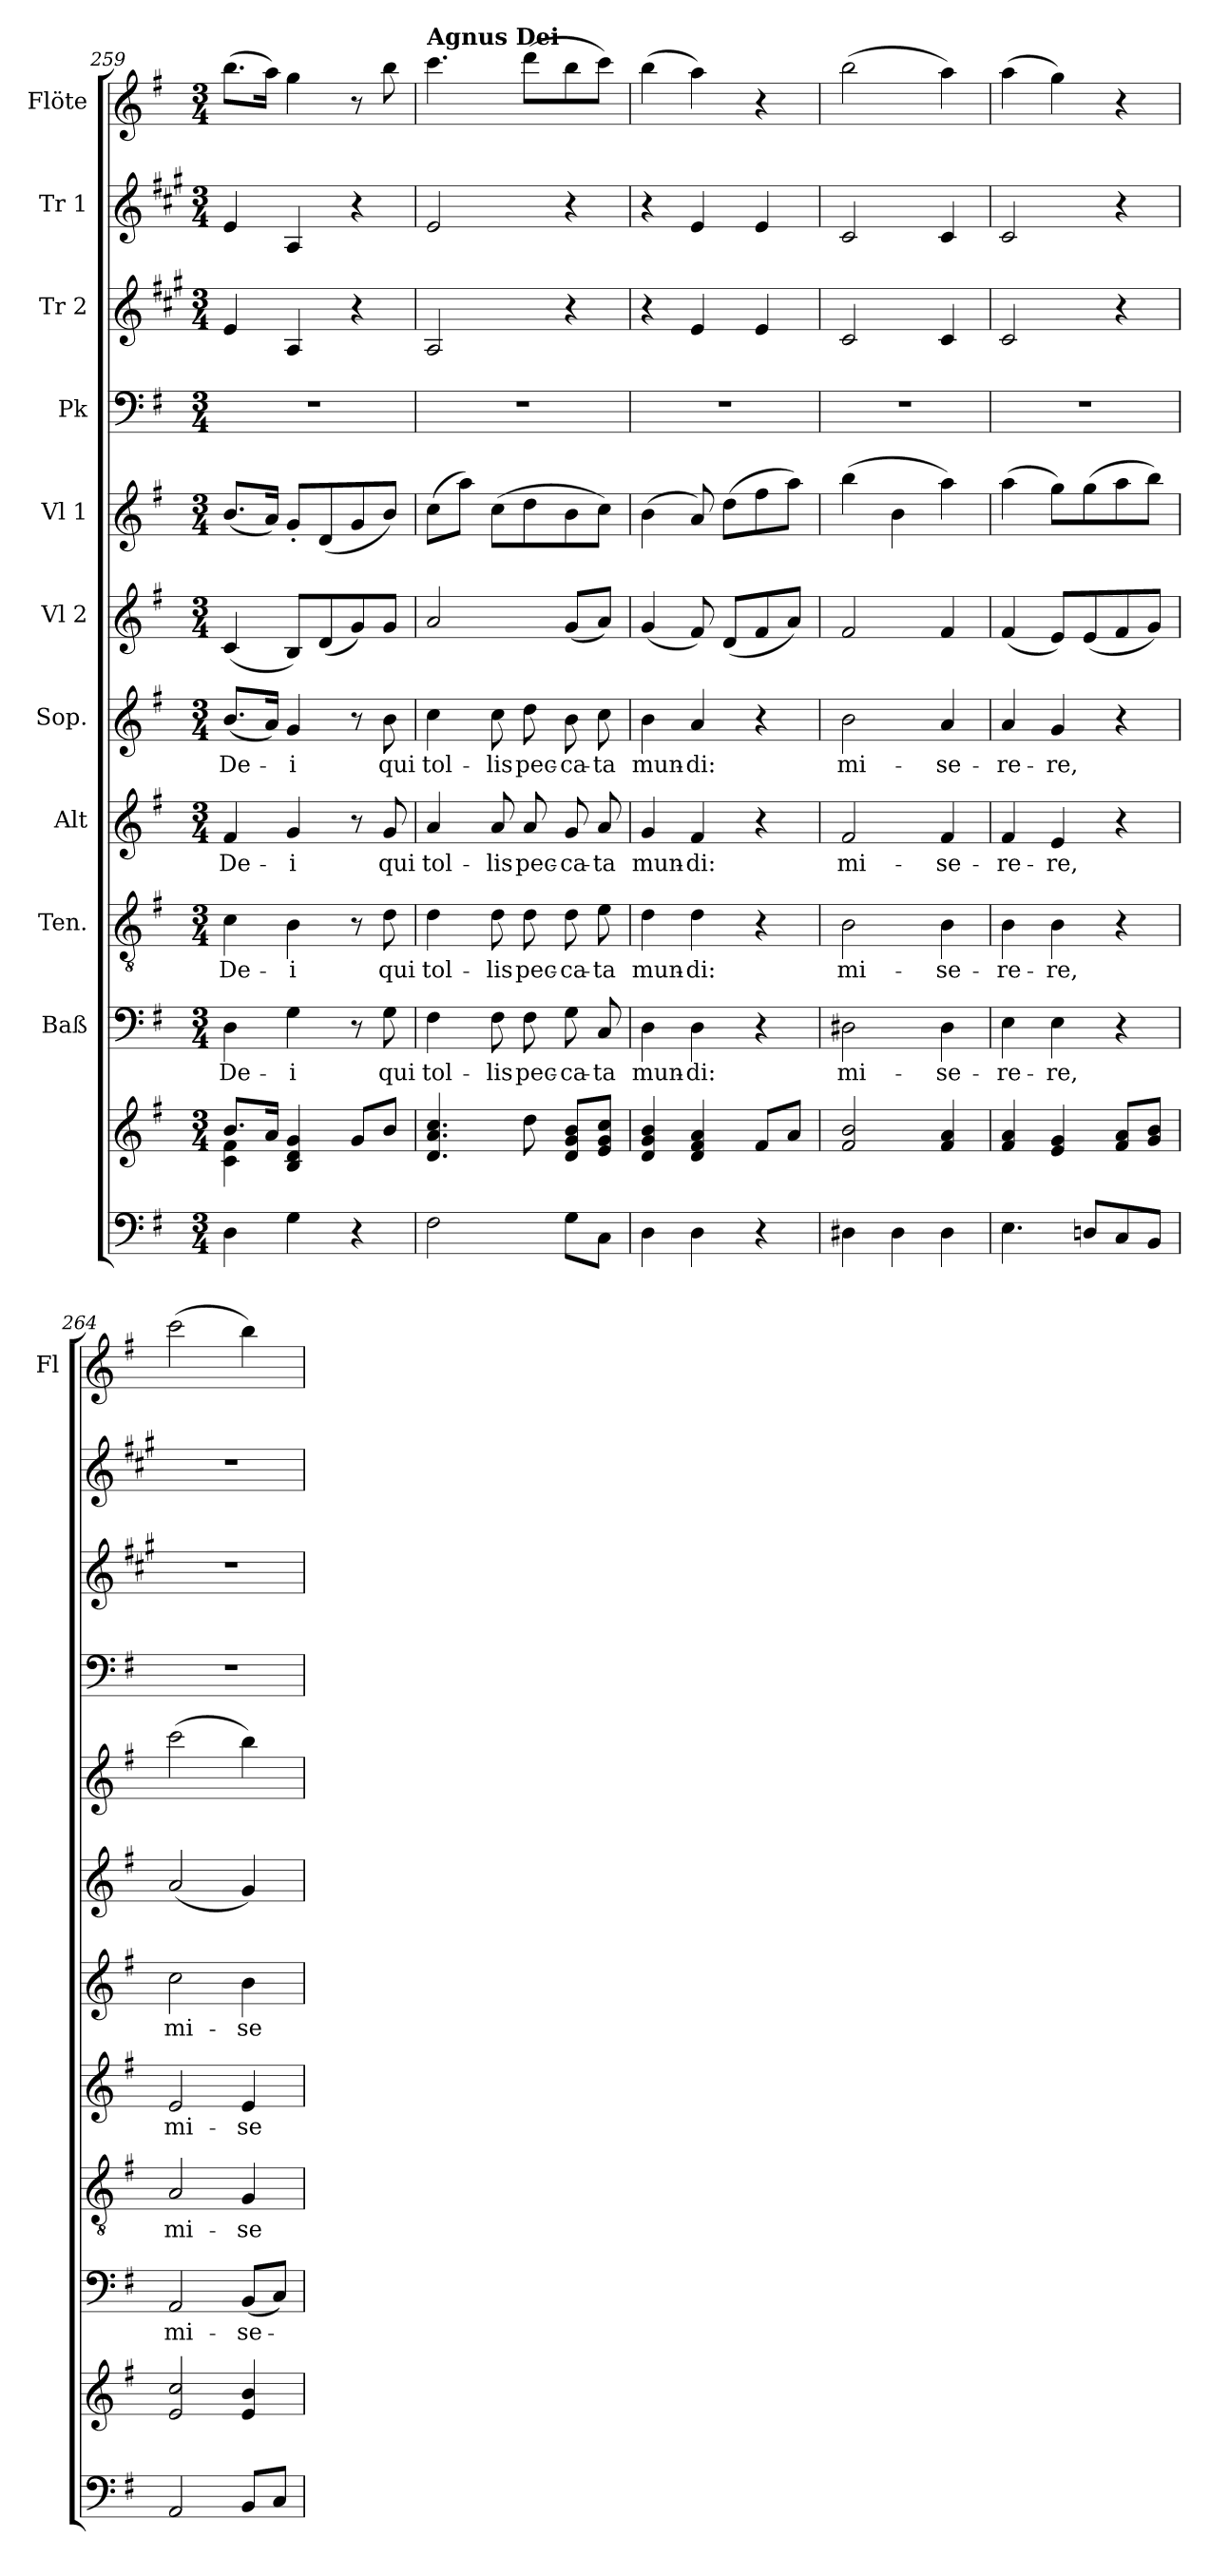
**kern	**kern	**kern	**text	**kern	**text	**kern	**text	**kern	**text	**kern	**kern	**kern	**kern	**kern	**kern
*part11	*part11	*part10	*part10	*part9	*part9	*part8	*part8	*part7	*part7	*part6	*part5	*part4	*part3	*part2	*part1
*staff12	*staff11	*staff10	*staff10	*staff9	*staff9	*staff8	*staff8	*staff7	*staff7	*staff6	*staff5	*staff4	*staff3	*staff2	*staff1
*	*	*I"Baß	*	*I"Ten.	*	*I"Alt	*	*I"Sop.	*	*I"Vl 2	*I"Vl 1	*I"Pk	*I"Tr 2	*I"Tr 1	*I"Flöte
*	*	*	*	*	*	*	*	*	*	*	*	*	*	*	*I'Fl
*clefF4	*clefG2	*clefF4	*	*clefGv2	*	*clefG2	*	*clefG2	*	*clefG2	*clefG2	*clefF4	*clefG2	*clefG2	*clefG2
*	*	*	*	*	*	*	*	*	*	*	*	*	*ITrd1c2	*ITrd1c2	*
*k[f#]	*k[f#]	*k[f#]	*	*k[f#]	*	*k[f#]	*	*k[f#]	*	*k[f#]	*k[f#]	*k[f#]	*k[f#]	*k[f#]	*k[f#]
*G:	*G:	*G:	*	*G:	*	*G:	*	*G:	*	*G:	*G:	*G:	*G:	*G:	*G:
*M3/4	*M3/4	*M3/4	*	*M3/4	*	*M3/4	*	*M3/4	*	*M3/4	*M3/4	*M3/4	*M3/4	*M3/4	*M3/4
=259	=259	=259	=259	=259	=259	=259	=259	=259	=259	=259	=259	=259	=259	=259	=259
*	*^	*	*	*	*	*	*	*	*	*	*	*	*	*	*
!	!	!	!	!LO:LY:b	!	!LO:LY:b	!	!LO:LY:b	!	!LO:LY:b	!	!	!	!	!	!
4D\	8.b/L	4c\ 4f#\	4D\	De-	4c\	De-	4f#/	De-	(<8.b/L	De-	(<4c/	(<8.b/L	2.r	4d/	4d/	(>8.bb\L
.	16a/Jk	.	.	.	.	.	.	.	16a/Jk)	.	.	16a/Jk)	.	.	.	16aa\Jk)
!	!	!	!	!LO:LY:b	!	!LO:LY:b	!	!LO:LY:b	!	!LO:LY:b	!	!	!	!	!	!
4G\	4B/ 4d/ 4g/	2ryy	4G\	-i	4B\	-i	4g/	-i	4g/	-i	8B/L)	8g'</L	.	4G/	4G/	4gg\
.	.	.	.	.	.	.	.	.	.	.	(<8d/	(<8d/	.	.	.	.
4r	8g/L	.	8r	.	8r	.	8r	.	8r	.	8g/)	8g/	.	4r	4r	8r
!	!	!	!	!LO:LY:b	!	!LO:LY:b	!	!LO:LY:b	!	!LO:LY:b	!	!	!	!	!	!
.	8b/J	.	8G\	qui	8d\	qui	8g/	qui	8b\	qui	8g/J	8b/J)	.	.	.	8bb\
*	*v	*v	*	*	*	*	*	*	*	*	*	*	*	*	*	*
=260	=260	=260	=260	=260	=260	=260	=260	=260	=260	=260	=260	=260	=260	=260	=260
!	!	!	!	!	!	!	!	!	!	!	!	!	!	!	!LO:TX:a:B:t=Agnus Dei
!	!	!	!LO:LY:b	!	!LO:LY:b	!	!LO:LY:b	!	!LO:LY:b	!	!	!	!	!	!
2F#\	4.d/ 4.a/ 4.cc/	4F#\	tol-	4d\	tol-	4a/	tol-	4cc\	tol-	2a/	(>8cc\L	2.r	2G/	2d/	4.ccc\
.	.	.	.	.	.	.	.	.	.	.	8aa\J)	.	.	.	.
!	!	!	!LO:LY:b	!	!LO:LY:b	!	!LO:LY:b	!	!LO:LY:b	!	!	!	!	!	!
.	.	8F#\	-lis	8d\	-lis	8a/	-lis	8cc\	-lis	.	(>8cc\L	.	.	.	.
!	!	!	!LO:LY:b	!	!LO:LY:b	!	!LO:LY:b	!	!LO:LY:b	!	!	!	!	!	!
.	8dd\	8F#\	pec-	8d\	pec-	8a/	pec-	8dd\	pec-	.	8dd\	.	.	.	(>8ddd\L
!	!	!	!LO:LY:b	!	!LO:LY:b	!	!LO:LY:b	!	!LO:LY:b	!	!	!	!	!	!
8G\L	8d/ 8g/ 8b/L	8G\	-ca-	8d\	-ca-	8g/	-ca-	8b\	-ca-	(<8g/L	8b\	.	4r	4r	8bb\
!	!	!	!LO:LY:b	!	!LO:LY:b	!	!LO:LY:b	!	!LO:LY:b	!	!	!	!	!	!
8C\J	8e/ 8g/ 8cc/J	8C/	-ta	8e\	-ta	8a/	-ta	8cc\	-ta	8a/J)	8cc\J)	.	.	.	8ccc\J)
=261	=261	=261	=261	=261	=261	=261	=261	=261	=261	=261	=261	=261	=261	=261	=261
!	!	!	!LO:LY:b	!	!LO:LY:b	!	!LO:LY:b	!	!LO:LY:b	!	!	!	!	!	!
4D\	4d/ 4g/ 4b/	4D\	mun-	4d\	mun-	4g/	mun-	4b\	mun-	(<4g/	(>4b\	2.r	4r	4r	(>4bb\
!	!	!	!LO:LY:b	!	!LO:LY:b	!	!LO:LY:b	!	!LO:LY:b	!	!	!	!	!	!
4D\	4d/ 4f#/ 4a/	4D\	-di:	4d\	-di:	4f#/	-di:	4a/	-di:	8f#/)	8a/)	.	4d/	4d/	4aa\)
.	.	.	.	.	.	.	.	.	.	(<8d/L	(>8dd\L	.	.	.	.
4r	8f#/L	4r	.	4r	.	4r	.	4r	.	8f#/	8ff#\	.	4d/	4d/	4r
.	8a/J	.	.	.	.	.	.	.	.	8a/J)	8aa\J)	.	.	.	.
=262	=262	=262	=262	=262	=262	=262	=262	=262	=262	=262	=262	=262	=262	=262	=262
!	!	!	!LO:LY:b	!	!LO:LY:b	!	!LO:LY:b	!	!LO:LY:b	!	!	!	!	!	!
4D#X\	2f#/ 2b/	2D#X\	mi-	2B\	mi-	2f#/	mi-	2b\	mi-	2f#/	(>4bb\	2.r	2B/	2B/	(>2bb\
4D#\	.	.	.	.	.	.	.	.	.	.	4b\	.	.	.	.
!	!	!	!LO:LY:b	!	!LO:LY:b	!	!LO:LY:b	!	!LO:LY:b	!	!	!	!	!	!
4D#\	4f#/ 4a/	4D#\	-se-	4B\	-se-	4f#/	-se-	4a/	-se-	4f#/	4aa\)	.	4B/	4B/	4aa\)
!!LO:PB:g=z
=263	=263	=263	=263	=263	=263	=263	=263	=263	=263	=263	=263	=263	=263	=263	=263
!	!	!	!LO:LY:b	!	!LO:LY:b	!	!LO:LY:b	!	!LO:LY:b	!	!	!	!	!	!
4.E\	4f#/ 4a/	4E\	-re-	4B\	-re-	4f#/	-re-	4a/	-re-	(<4f#/	(>4aa\	2.r	2B/	2B/	(>4aa\
!	!	!	!LO:LY:b	!	!LO:LY:b	!	!LO:LY:b	!	!LO:LY:b	!	!	!	!	!	!
.	4e/ 4g/	4E\	-re,	4B\	-re,	4e/	-re,	4g/	-re,	8e/L)	8gg\L)	.	.	.	4gg\)
8Dn/L	.	.	.	.	.	.	.	.	.	(<8e/	(>8gg\	.	.	.	.
8C/	8f#/ 8a/L	4r	.	4r	.	4r	.	4r	.	8f#/	8aa\	.	4r	4r	4r
8BB/J	8g/ 8b/J	.	.	.	.	.	.	.	.	8g/J)	8bb\J)	.	.	.	.
=264	=264	=264	=264	=264	=264	=264	=264	=264	=264	=264	=264	=264	=264	=264	=264
!	!	!	!LO:LY:b	!	!LO:LY:b	!	!LO:LY:b	!	!LO:LY:b	!	!	!	!	!	!
2AA/	2e/ 2cc/	2AA/	mi-	2A/	mi-	2e/	mi-	2cc\	mi-	(<2a/	(>2ccc\	2.r	2.r	2.r	(>2ccc\
!	!	!	!LO:LY:b	!	!LO:LY:b	!	!LO:LY:b	!	!LO:LY:b	!	!	!	!	!	!
8BB/L	4e/ 4b/	(<8BB/L	-se-	4G/	-se-	4e/	-se-	4b\	-se-	4g/)	4bb\)	.	.	.	4bb\)
8C/J	.	8C/J)	.	.	.	.	.	.	.	.	.	.	.	.	.
=	=	=	=	=	=	=	=	=	=	=	=	=	=	=	=
*-	*-	*-	*-	*-	*-	*-	*-	*-	*-	*-	*-	*-	*-	*-	*-
